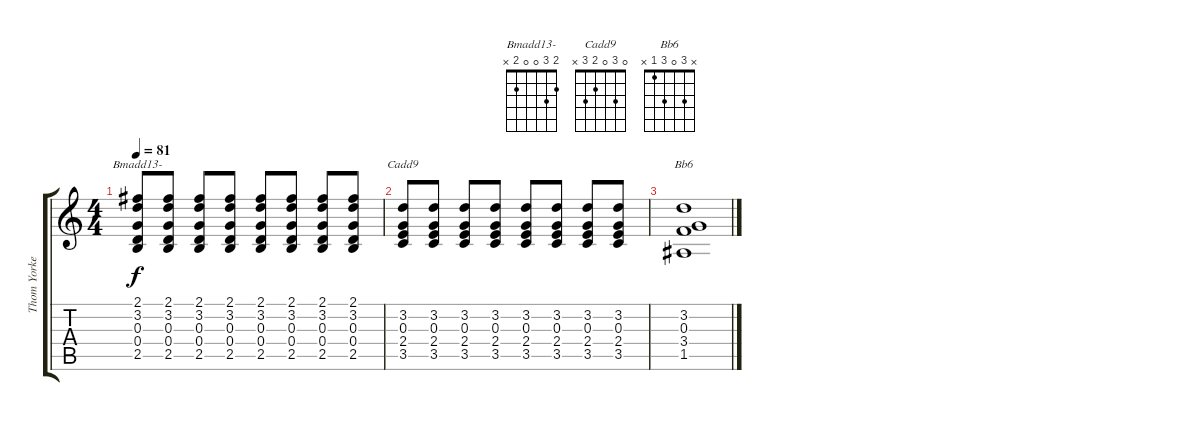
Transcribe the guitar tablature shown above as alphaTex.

\track ("Thom Yorke (guitar)" "Thom Yorke") {instrument acousticguitarsteel}
\staff {score tabs}
\tuning (E4 B3 G3 D3 A2 E2) {hide}
\chord ("Bmadd13-" 2 3 0 0 2 x)
\chord ("Cadd9" 0 3 0 2 3 x)
\chord ("Bb6" x 3 0 3 1 x)
\ts (4 4)
\tempo 81
\clef g2
\ks c
(2.1 3.2 0.3 0.4 2.5).8{ch "Bmadd13-" dy f} (2.1 3.2 0.3 0.4 2.5).8 (2.1 3.2 0.3 0.4 2.5).8 (2.1 3.2 0.3 0.4 2.5).8 (2.1 3.2 0.3 0.4 2.5).8 (2.1 3.2 0.3 0.4 2.5).8 (2.1 3.2 0.3 0.4 2.5).8 (2.1 3.2 0.3 0.4 2.5).8 |
(3.2 0.3 2.4 3.5).8{ch "Cadd9"} (3.2 0.3 2.4 3.5).8 (3.2 0.3 2.4 3.5).8 (3.2 0.3 2.4 3.5).8 (3.2 0.3 2.4 3.5).8 (3.2 0.3 2.4 3.5).8 (3.2 0.3 2.4 3.5).8 (3.2 0.3 2.4 3.5).8 |
(3.2 0.3 3.4 1.5).1{ch "Bb6"}
